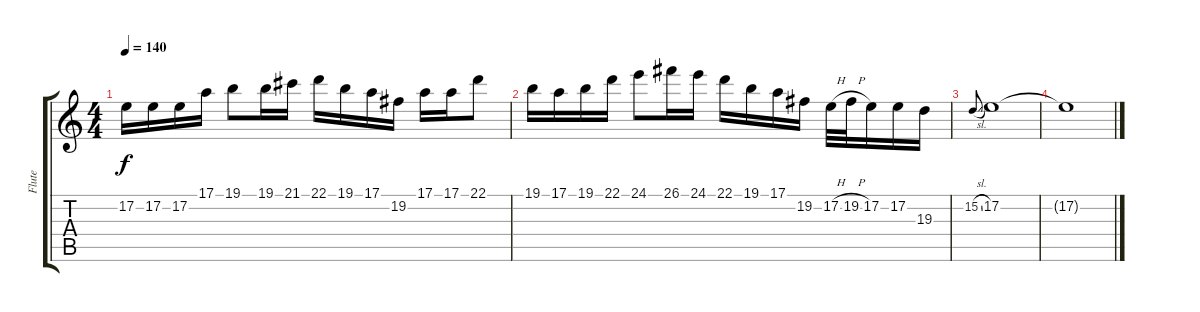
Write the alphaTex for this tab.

\track ("Flute" "Flute") {instrument piccolo}
\staff {score tabs}
\tuning (E4 B3 G3 D3 A2 E2) {hide}
\ts (4 4)
\tempo 140
\clef g2
\ks c
17.2.16{dy f} 17.2.16 17.2.16 17.1.16 19.1.8 19.1.16 21.1.16 22.1.16 19.1.16 17.1.16 19.2.16 17.1.16 17.1.16 22.1.8 |
19.1.16 17.1.16 19.1.16 22.1.16 24.1.8 26.1.16 24.1.16 22.1.16 19.1.16 17.1.16 19.2.16 17.2{h}.32 19.2{h}.32 17.2.16 17.2.16 19.3.16 |
15.2{sl}.8{gr onbeat} 17.2.1 |
17.2{t}.1
